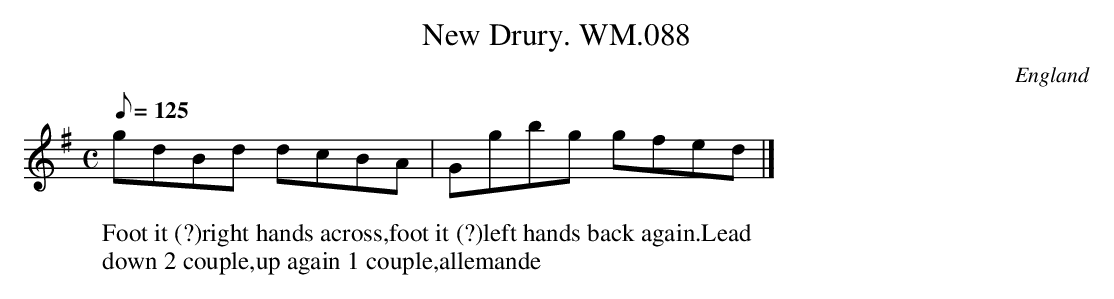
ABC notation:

X:1
T:New Drury. WM.088
M:C
L:1/8
Q:125
O:England
W:Foot it (?)right hands across,foot it (?)left hands back again.Lead
W:down 2 couple,up again 1 couple,allemande
K:G
gdBd dcBA|Ggbg gfed|]
